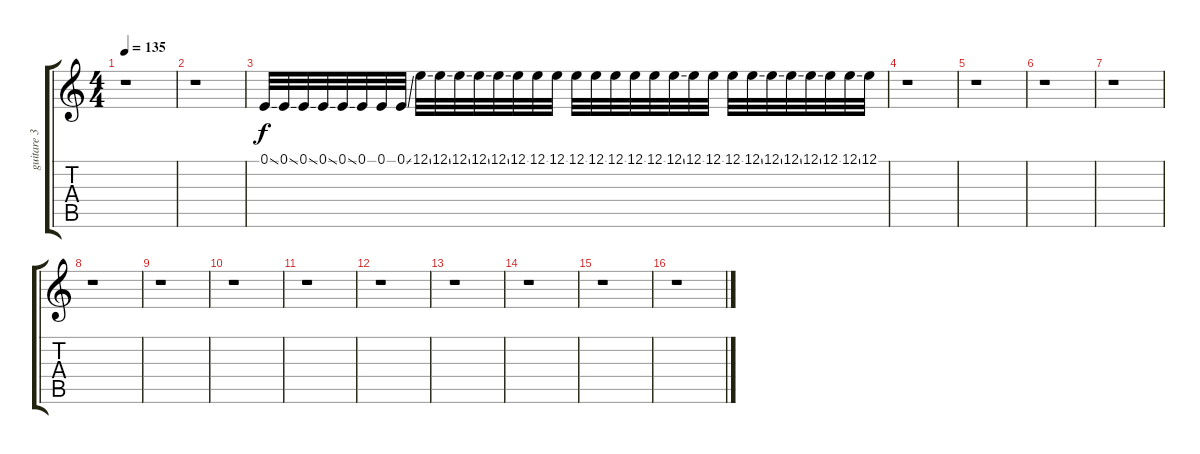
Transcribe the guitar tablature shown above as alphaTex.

\track ("guitare 3 avec effet" "guitare 3 ") {instrument lead1square}
\staff {score tabs}
\tuning (E4 B3 G3 D3 A2 E2) {hide}
\ts (4 4)
\tempo 135
\clef g2
\ks c
r.1{dy f} |
r.1 |
0.1{ss}.32 0.1{ss}.32 0.1{ss}.32 0.1{ss}.32 0.1{ss}.32 0.1.32 0.1.32 0.1{ss}.32 12.1{ss}.32 12.1{ss}.32 12.1{ss}.32 12.1{ss}.32 12.1{ss}.32 12.1.32 12.1.32 12.1.32 12.1.32 12.1.32 12.1.32 12.1.32 12.1.32 12.1{ss}.32 12.1.32 12.1.32 12.1.32 12.1{ss}.32 12.1{ss}.32 12.1{ss}.32 12.1{ss}.32 12.1.32 12.1{ss}.32 12.1.32 |
r.1 |
r.1 |
r.1 |
r.1 |
r.1 |
r.1 |
r.1 |
r.1 |
r.1 |
r.1 |
r.1 |
r.1 |
r.1
